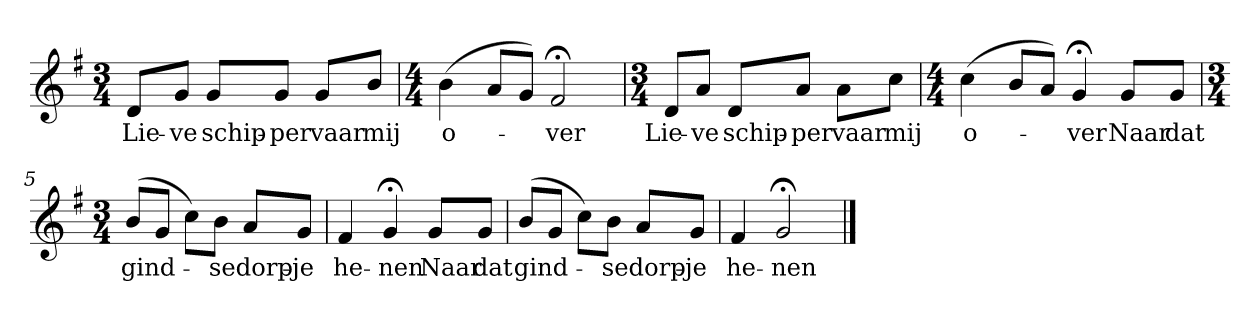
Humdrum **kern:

**kern	**text
*part1	*part1
*staff1	*staff1
*k[f#]	*
*G:	*
*M3/4	*
*MM120	*
=1	=1
8dL	Lie-
8gJ	-ve
8gL	schip-
8gJ	-per
8gL	vaar
8bJ	mij
=2	=2
*M4/4	*
(4b	o-
8aL	.
8gJ)	.
2f#;<	-ver
=3	=3
*M3/4	*
8dL	Lie-
8aJ	-ve
8dL	schip-
8aJ	-per
8aL	vaar
8ccJ	mij
=4	=4
*M4/4	*
(4cc	o-
8bL	.
8aJ)	.
4g;<	-ver
8gL	Naar
8gJ	dat
=5	=5
*M3/4	*
(8bL	gind-
8gJ	.
8ccL)	.
8bJ	-se
8aL	dorp-
8gJ	-je
=6	=6
4f#	he-
4g;<	-nen
8gL	Naar
8gJ	dat
=7	=7
(8bL	gind-
8gJ	.
8ccL)	.
8bJ	-se
8aL	dorp-
8gJ	-je
=8	=8
4f#	he-
2g;<	-nen
==	==
*-	*-
